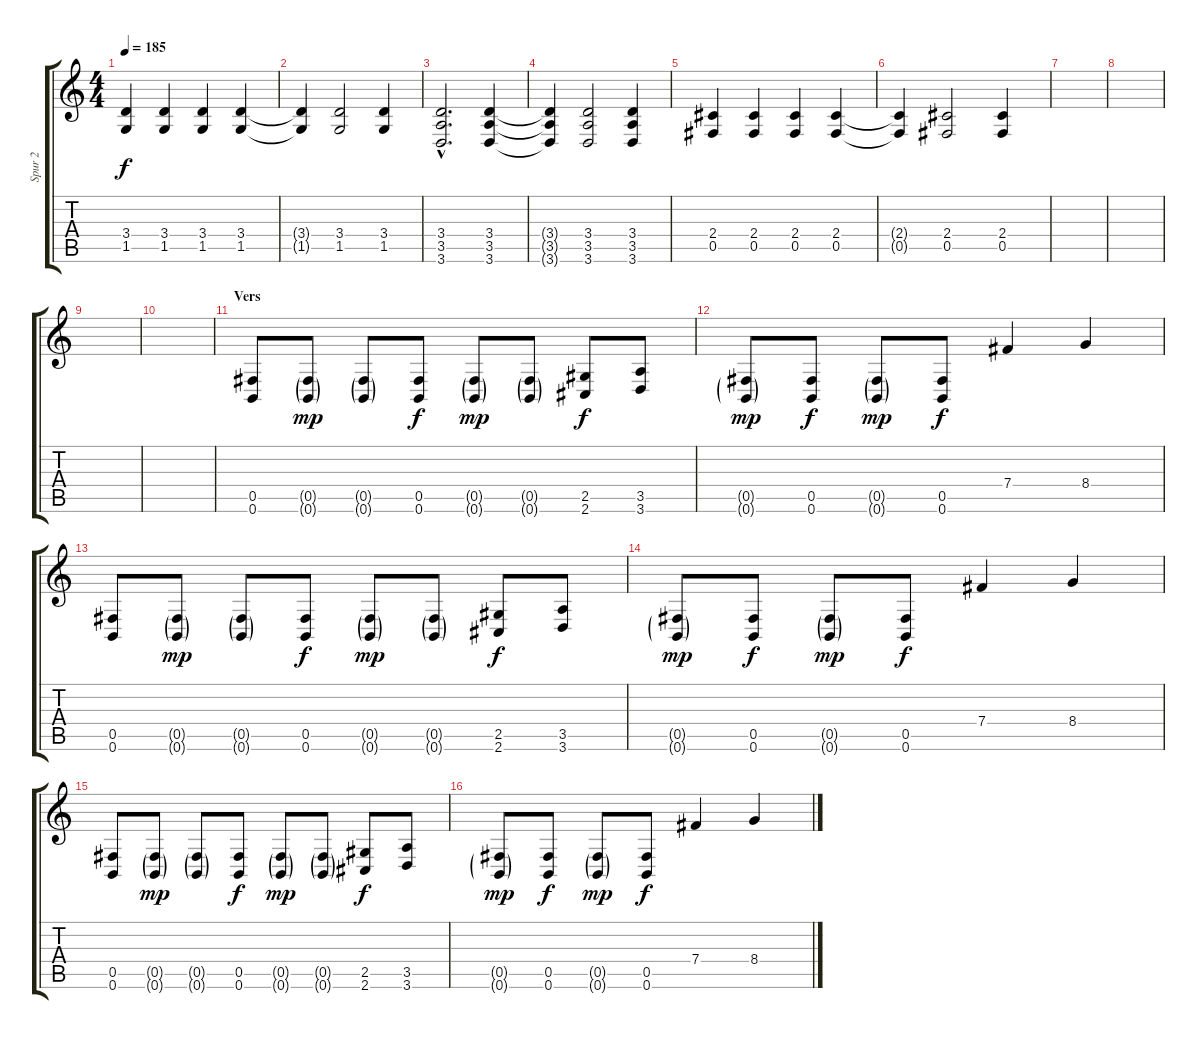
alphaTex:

\track ("Spur 2" "Spur 2") {instrument overdrivenguitar}
\staff {score tabs}
\tuning (Db4 Ab3 E3 B2 Gb2 B1) {hide}
\ts (4 4)
\tempo 185
\clef g2
\ks c
(3.4 1.5).4{dy f} (3.4 1.5).4 (3.4 1.5).4 (3.4 1.5).4 |
(3.4{t} 1.5{t}).4 (3.4 1.5).2 (3.4 1.5).4 |
(3.4{hac} 3.5{hac} 3.6{hac}).2{d} (3.4 3.5 3.6).4 |
(3.4{t} 3.5{t} 3.6{t}).4 (3.4 3.5 3.6).2 (3.4 3.5 3.6).4 |
(2.4 0.5).4 (2.4 0.5).4 (2.4 0.5).4 (2.4 0.5).4 |
(2.4{t} 0.5{t}).4 (2.4 0.5).2 (2.4 0.5).4 |
|
|
|
|
\section ("" "Vers")
(0.5 0.6).8 (0.5{g} 0.6{g}).8{dy mp} (0.5{g} 0.6{g}).8 (0.5 0.6).8{dy f} (0.5{g} 0.6{g}).8{dy mp} (0.5{g} 0.6{g}).8 (2.5 2.6).8{dy f} (3.5 3.6).8 |
(0.5{g} 0.6{g}).8{dy mp} (0.5 0.6).8{dy f} (0.5{g} 0.6{g}).8{dy mp} (0.5 0.6).8{dy f} 7.4.4 8.4.4 |
(0.5 0.6).8 (0.5{g} 0.6{g}).8{dy mp} (0.5{g} 0.6{g}).8 (0.5 0.6).8{dy f} (0.5{g} 0.6{g}).8{dy mp} (0.5{g} 0.6{g}).8 (2.5 2.6).8{dy f} (3.5 3.6).8 |
(0.5{g} 0.6{g}).8{dy mp} (0.5 0.6).8{dy f} (0.5{g} 0.6{g}).8{dy mp} (0.5 0.6).8{dy f} 7.4.4 8.4.4 |
(0.5 0.6).8 (0.5{g} 0.6{g}).8{dy mp} (0.5{g} 0.6{g}).8 (0.5 0.6).8{dy f} (0.5{g} 0.6{g}).8{dy mp} (0.5{g} 0.6{g}).8 (2.5 2.6).8{dy f} (3.5 3.6).8 |
(0.5{g} 0.6{g}).8{dy mp} (0.5 0.6).8{dy f} (0.5{g} 0.6{g}).8{dy mp} (0.5 0.6).8{dy f} 7.4.4 8.4.4
